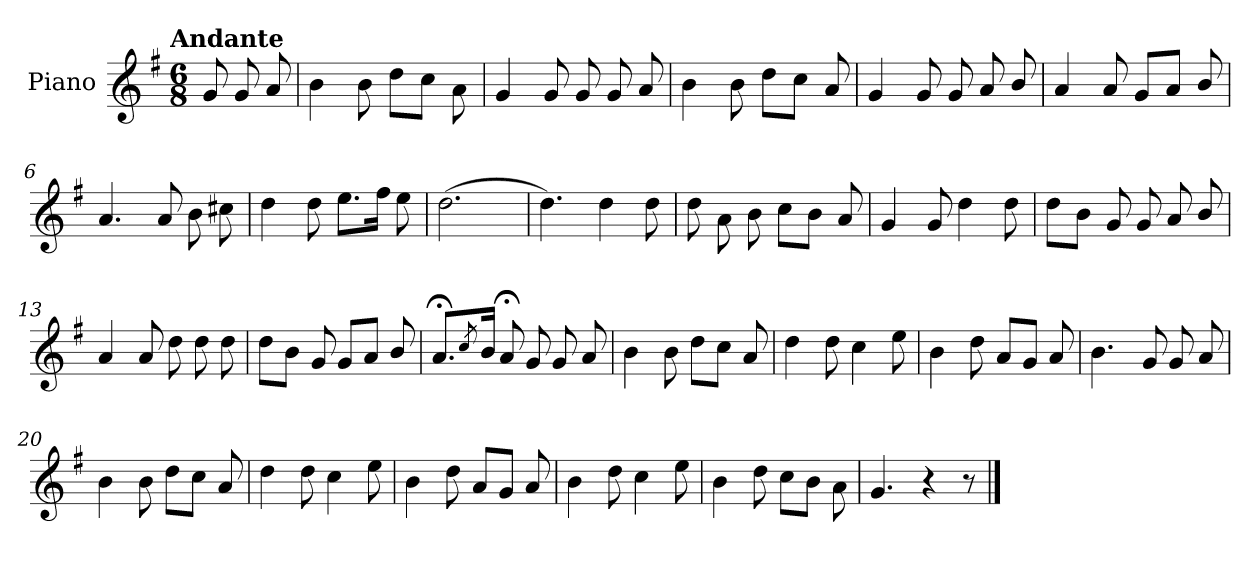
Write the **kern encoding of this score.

**kern
*part1
*staff1
*I"Piano
*I'Pno.
*clefG2
*k[f#]
!!LO:TX:omd:t=Andante
*M6/8
*MM92
=
8g/
8g/
8a/
=1
4b\
8b\
8dd\L
8cc\J
8a\
=2
4g/
8g/
8g/
8g/
8a/
=3
4b\
8b\
8dd\L
8cc\J
8a/
!!LO:LB:g=z
=4
4g/
8g/
8g/
8a/
8b/
=5
4a/
8a/
8g/L
8a/J
8b/
=6
4.a/
8a/
8b\
8cc#X\
=7
4dd\
8dd\
8.ee\L
16ff#\Jk
8ee\
!!LO:LB:g=z
=8
(>2.dd\
=9
4.dd\)
4dd\
8dd\
=10
8dd\
8a\
8b\
8cc\L
8b\J
8a/
=11
4g/
8g/
4dd\
8dd\
=12
8dd\L
8b\J
8g/
8g/
8a/
8b/
!!LO:LB:g=z
=13
4a/
8a/
8dd\
8dd\
8dd\
=14
8dd\L
8b\J
8g/
8g/L
8a/J
8b/
=15
8.a;</L
8qcc/
16b/Jk
8a;</
8g/
8g/
8a/
=16
4b\
8b\
8dd\L
8cc\J
8a/
!!LO:LB:g=z
=17
4dd\
8dd\
4cc\
8ee\
=18
4b\
8dd\
8a/L
8g/J
8a/
=19
4.b\
8g/
8g/
8a/
=20
4b\
8b\
8dd\L
8cc\J
8a/
=21
4dd\
8dd\
4cc\
8ee\
!!LO:LB:g=z
=22
4b\
8dd\
8a/L
8g/J
8a/
=23
4b\
8dd\
4cc\
8ee\
=24
4b\
8dd\
8cc\L
8b\J
8a\
=25
4.g/
4r
8r
==
*-
